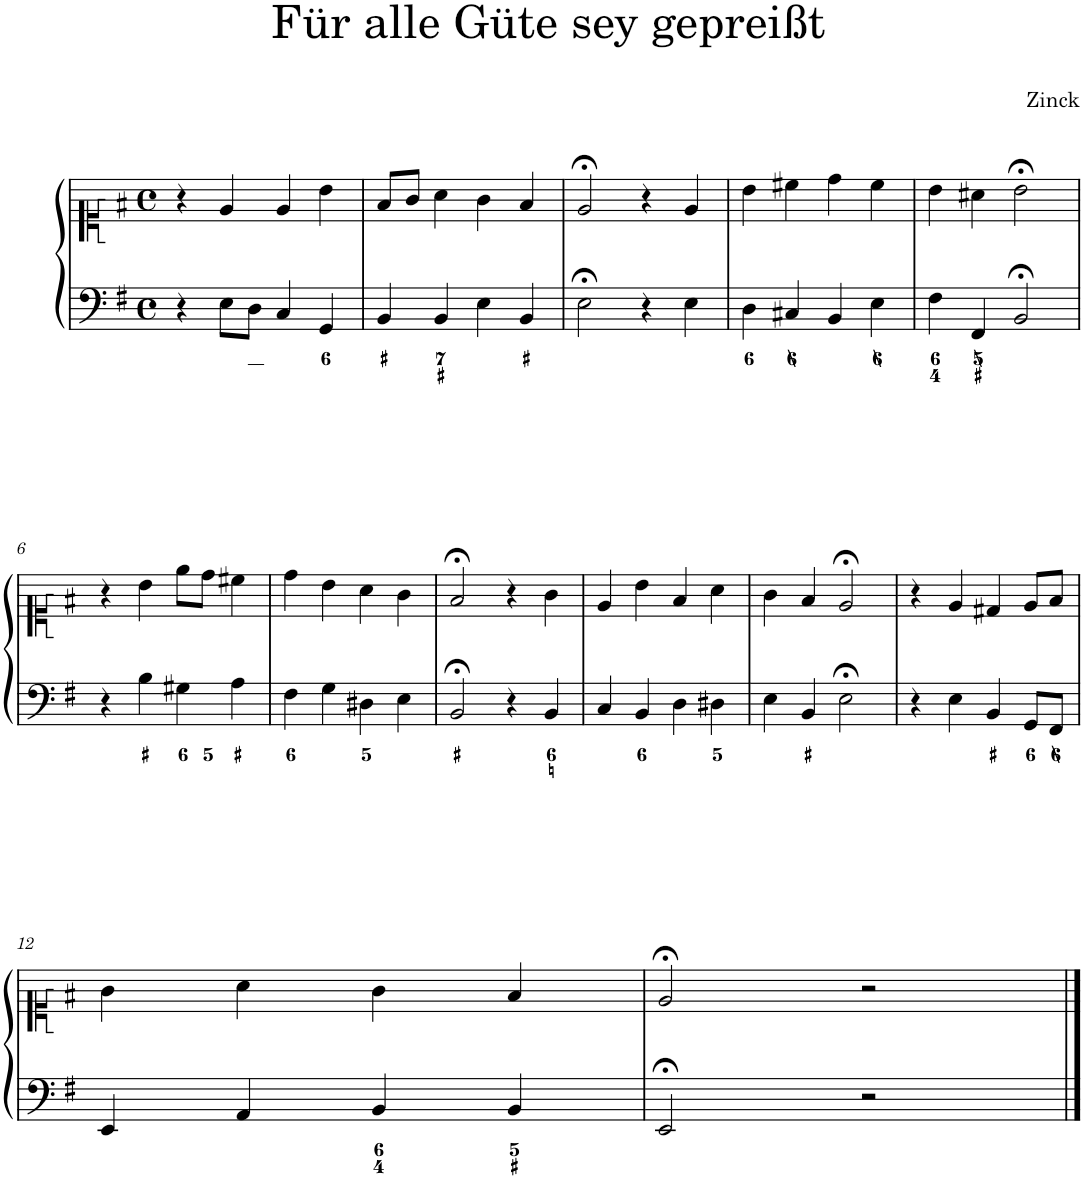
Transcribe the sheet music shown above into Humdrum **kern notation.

**kern	**kern
*part1	*part1
*staff2	*staff1
*I"Piano	*
*I'Pno.	*
*clefF4	*clefC1
*k[f#]	*k[f#]
*M4/4	*M4/4
*met(c)	*met(c)
=1	=1
4r	4r
8E\L	4e/
8D\J	.
4C/	4e/
4GG/	4b\
=2	=2
4BB/	8f#/L
.	8g/J
4BB/	4a\
4E\	4g\
4BB/	4f#/
=3	=3
2E;<\	2e;</
4r	4r
4E\	4e/
=4	=4
4D\	4b\
4C#X/	4cc#X\
4BB/	4dd\
4E\	4cc#\
=5	=5
4F#\	4b\
4FF#/	4a#X\
2BB;</	2b;<\
!!LO:LB:g=z
=6	=6
4r	4r
4B\	4b\
4G#X\	8ee\L
.	8dd\J
4A\	4cc#X\
=7	=7
4F#\	4dd\
4G\	4b\
4D#X\	4a\
4E\	4g\
=8	=8
2BB;</	2f#;</
4r	4r
4BB/	4g\
=9	=9
4C/	4e/
4BB/	4b\
4D\	4f#/
4D#X\	4a\
=10	=10
4E\	4g\
4BB/	4f#/
2E;<\	2e;</
=11	=11
4r	4r
4E\	4e/
4BB/	4d#X/
8GG/L	8e/L
8FF#/J	8f#/J
!!LO:LB:g=z
=12	=12
4EE/	4g\
4AA/	4a\
4BB/	4g\
4BB/	4f#/
=13	=13
2EE;</	2e;</
2r	2r
==	==
*-	*-
